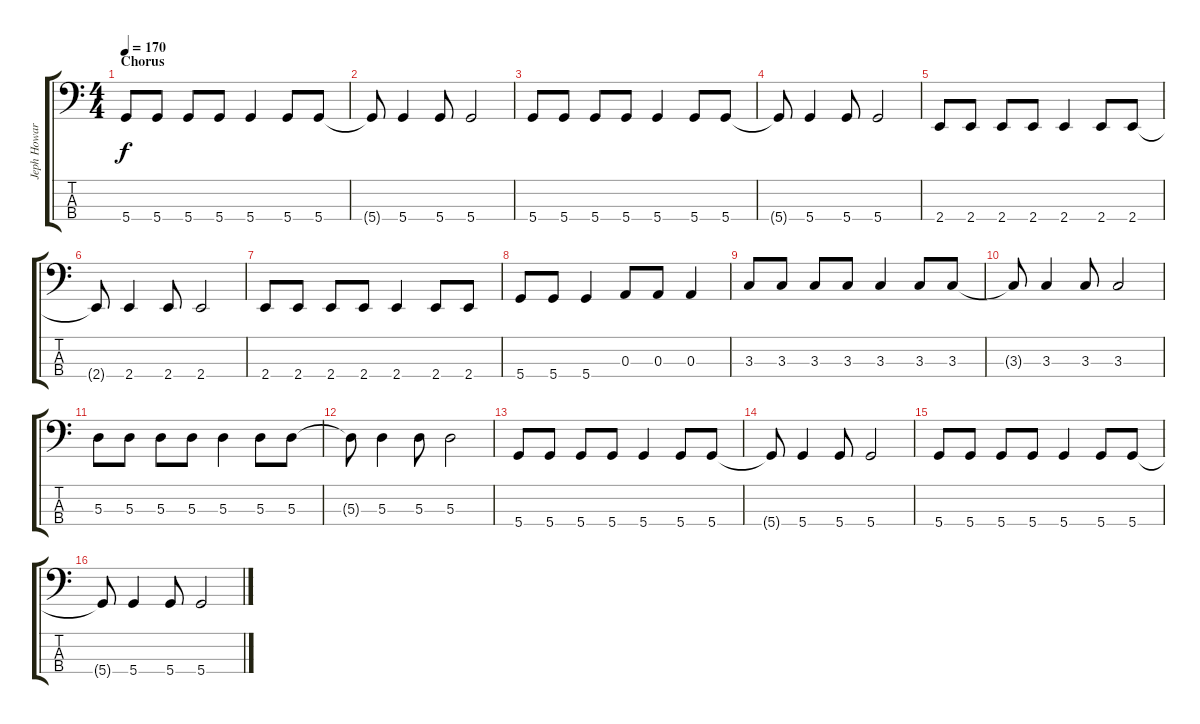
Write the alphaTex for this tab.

\track ("Jeph Howard" "Jeph Howar") {instrument electricbasspick}
\staff {score tabs}
\tuning (G2 D2 A1 D1) {hide}
\ts (4 4)
\section ("" "Chorus")
\tempo 170
\clef f4
\ks c
5.4.8{dy f} 5.4.8 5.4.8 5.4.8 5.4.4 5.4.8 5.4.8 |
5.4{t}.8 5.4.4 5.4.8 5.4.2 |
5.4.8 5.4.8 5.4.8 5.4.8 5.4.4 5.4.8 5.4.8 |
5.4{t}.8 5.4.4 5.4.8 5.4.2 |
2.4.8 2.4.8 2.4.8 2.4.8 2.4.4 2.4.8 2.4.8 |
2.4{t}.8 2.4.4 2.4.8 2.4.2 |
2.4.8 2.4.8 2.4.8 2.4.8 2.4.4 2.4.8 2.4.8 |
5.4.8 5.4.8 5.4.4 0.3.8 0.3.8 0.3.4 |
3.3.8 3.3.8 3.3.8 3.3.8 3.3.4 3.3.8 3.3.8 |
3.3{t}.8 3.3.4 3.3.8 3.3.2 |
5.3.8 5.3.8 5.3.8 5.3.8 5.3.4 5.3.8 5.3.8 |
5.3{t}.8 5.3.4 5.3.8 5.3.2 |
5.4.8 5.4.8 5.4.8 5.4.8 5.4.4 5.4.8 5.4.8 |
5.4{t}.8 5.4.4 5.4.8 5.4.2 |
5.4.8 5.4.8 5.4.8 5.4.8 5.4.4 5.4.8 5.4.8 |
5.4{t}.8 5.4.4 5.4.8 5.4.2
